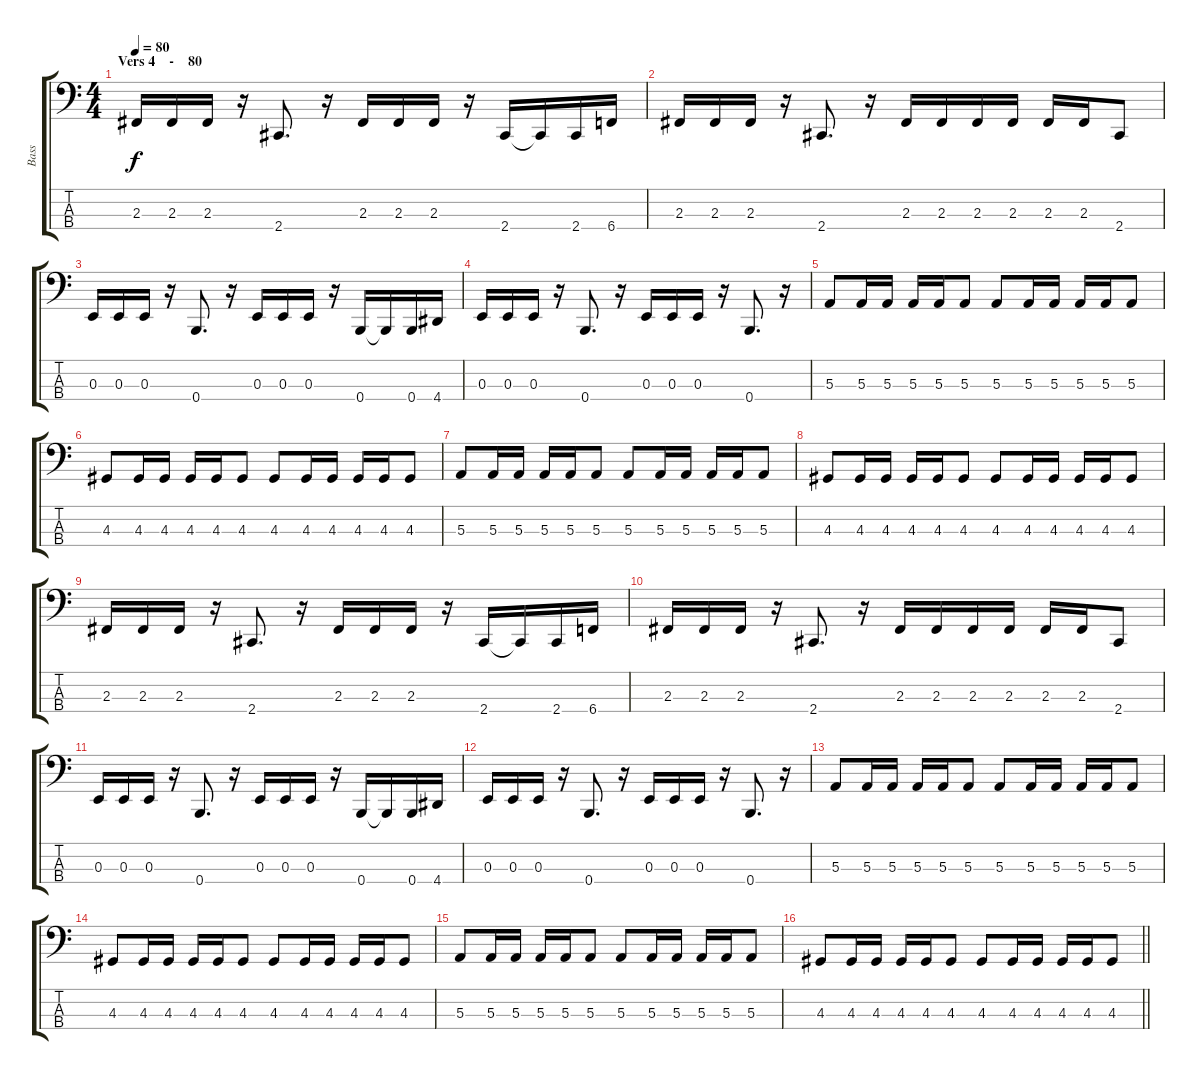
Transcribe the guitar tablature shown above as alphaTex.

\track ("Bass" "Bass") {instrument electricbassfinger}
\staff {score tabs}
\tuning (D2 A1 E1 B0) {hide}
\ts (4 4)
\section ("" "Vers 4    -    80")
\tempo 80
\clef f4
\ks c
2.3.16{dy f} 2.3.16 2.3.16 r.16 2.4.8{d} r.16 2.3.16 2.3.16 2.3.16 r.16 2.4.16 2.4{t}.16 2.4.16 6.4.16 |
2.3.16 2.3.16 2.3.16 r.16 2.4.8{d} r.16 2.3.16 2.3.16 2.3.16 2.3.16 2.3.16 2.3.16 2.4.8 |
0.3.16 0.3.16 0.3.16 r.16 0.4.8{d} r.16 0.3.16 0.3.16 0.3.16 r.16 0.4.16 0.4{t}.16 0.4.16 4.4.16 |
0.3.16 0.3.16 0.3.16 r.16 0.4.8{d} r.16 0.3.16 0.3.16 0.3.16 r.16 0.4.8{d} r.16 |
5.3.8 5.3.16 5.3.16 5.3.16 5.3.16 5.3.8 5.3.8 5.3.16 5.3.16 5.3.16 5.3.16 5.3.8 |
4.3.8 4.3.16 4.3.16 4.3.16 4.3.16 4.3.8 4.3.8 4.3.16 4.3.16 4.3.16 4.3.16 4.3.8 |
5.3.8 5.3.16 5.3.16 5.3.16 5.3.16 5.3.8 5.3.8 5.3.16 5.3.16 5.3.16 5.3.16 5.3.8 |
4.3.8 4.3.16 4.3.16 4.3.16 4.3.16 4.3.8 4.3.8 4.3.16 4.3.16 4.3.16 4.3.16 4.3.8 |
2.3.16 2.3.16 2.3.16 r.16 2.4.8{d} r.16 2.3.16 2.3.16 2.3.16 r.16 2.4.16 2.4{t}.16 2.4.16 6.4.16 |
2.3.16 2.3.16 2.3.16 r.16 2.4.8{d} r.16 2.3.16 2.3.16 2.3.16 2.3.16 2.3.16 2.3.16 2.4.8 |
0.3.16 0.3.16 0.3.16 r.16 0.4.8{d} r.16 0.3.16 0.3.16 0.3.16 r.16 0.4.16 0.4{t}.16 0.4.16 4.4.16 |
0.3.16 0.3.16 0.3.16 r.16 0.4.8{d} r.16 0.3.16 0.3.16 0.3.16 r.16 0.4.8{d} r.16 |
5.3.8 5.3.16 5.3.16 5.3.16 5.3.16 5.3.8 5.3.8 5.3.16 5.3.16 5.3.16 5.3.16 5.3.8 |
4.3.8 4.3.16 4.3.16 4.3.16 4.3.16 4.3.8 4.3.8 4.3.16 4.3.16 4.3.16 4.3.16 4.3.8 |
5.3.8 5.3.16 5.3.16 5.3.16 5.3.16 5.3.8 5.3.8 5.3.16 5.3.16 5.3.16 5.3.16 5.3.8 |
\barLineRight lightlight
4.3.8 4.3.16 4.3.16 4.3.16 4.3.16 4.3.8 4.3.8 4.3.16 4.3.16 4.3.16 4.3.16 4.3.8
